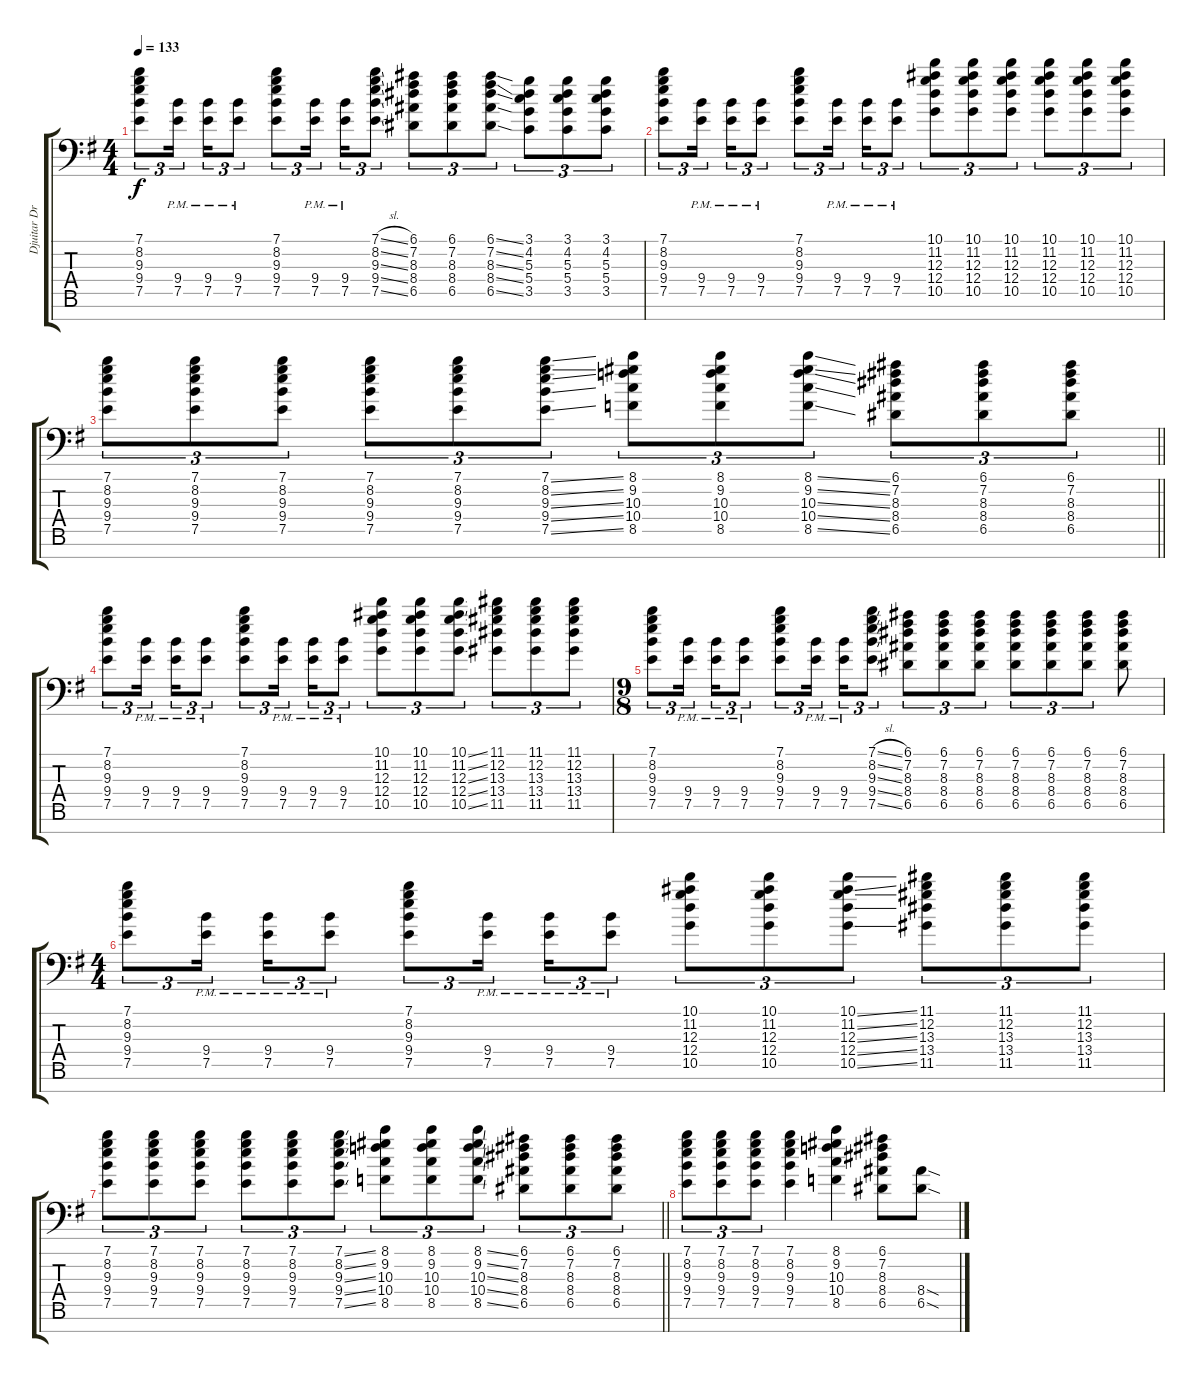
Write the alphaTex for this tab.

\track ("Djuitar Dropped A" "Djuitar Dr") {instrument distortionguitar}
\staff {score tabs}
\tuning (E4 B3 G3 D3 A2 E2 A1) {hide}
\ts (4 4)
\tempo 133
\clef f4
\ks eminor
(7.1 8.2 9.3 9.4 7.5).8{tu (3 2) dy f} (9.4{pm} 7.5{pm}).16{tu (3 2) beam splitsecondary} (9.4{pm} 7.5{pm}).16{tu (3 2)} (9.4{pm} 7.5{pm}).8{tu (3 2)} (7.1 8.2 9.3 9.4 7.5).8{tu (3 2)} (9.4{pm} 7.5{pm}).16{tu (3 2) beam splitsecondary} (9.4{pm} 7.5{pm}).16{tu (3 2)} (7.1{sl} 8.2{sl} 9.3{sl} 9.4{sl} 7.5{sl}).8{tu (3 2)} (6.1 7.2 8.3 8.4 6.5).8{tu (3 2)} (6.1 7.2 8.3 8.4 6.5).8{tu (3 2)} (6.1{ss} 7.2{ss} 8.3{ss} 8.4{ss} 6.5{ss}).8{tu (3 2)} (3.1 4.2 5.3 5.4 3.5).8{tu (3 2)} (3.1 4.2 5.3 5.4 3.5).8{tu (3 2)} (3.1 4.2 5.3 5.4 3.5).8{tu (3 2)} |
(7.1 8.2 9.3 9.4 7.5).8{tu (3 2)} (9.4{pm} 7.5{pm}).16{tu (3 2) beam splitsecondary} (9.4{pm} 7.5{pm}).16{tu (3 2)} (9.4{pm} 7.5{pm}).8{tu (3 2)} (7.1 8.2 9.3 9.4 7.5).8{tu (3 2)} (9.4{pm} 7.5{pm}).16{tu (3 2) beam splitsecondary} (9.4{pm} 7.5{pm}).16{tu (3 2)} (9.4{pm} 7.5{pm}).8{tu (3 2)} (10.1 11.2 12.3 12.4 10.5).8{tu (3 2)} (10.1 11.2 12.3 12.4 10.5).8{tu (3 2)} (10.1 11.2 12.3 12.4 10.5).8{tu (3 2)} (10.1 11.2 12.3 12.4 10.5).8{tu (3 2)} (10.1 11.2 12.3 12.4 10.5).8{tu (3 2)} (10.1 11.2 12.3 12.4 10.5).8{tu (3 2)} |
\barLineRight lightlight
(7.1 8.2 9.3 9.4 7.5).8{tu (3 2) balance 8} (7.1 8.2 9.3 9.4 7.5).8{tu (3 2)} (7.1 8.2 9.3 9.4 7.5).8{tu (3 2)} (7.1 8.2 9.3 9.4 7.5).8{tu (3 2)} (7.1 8.2 9.3 9.4 7.5).8{tu (3 2)} (7.1{ss} 8.2{ss} 9.3{ss} 9.4{ss} 7.5{ss}).8{tu (3 2)} (8.1 9.2 10.3 10.4 8.5).8{tu (3 2)} (8.1 9.2 10.3 10.4 8.5).8{tu (3 2)} (8.1{ss} 9.2{ss} 10.3{ss} 10.4{ss} 8.5{ss}).8{tu (3 2)} (6.1 7.2 8.3 8.4 6.5).8{tu (3 2)} (6.1 7.2 8.3 8.4 6.5).8{tu (3 2)} (6.1 7.2 8.3 8.4 6.5).8{tu (3 2)} |
(7.1 8.2 9.3 9.4 7.5).8{tu (3 2) balance 16} (9.4{pm} 7.5{pm}).16{tu (3 2) beam splitsecondary} (9.4{pm} 7.5{pm}).16{tu (3 2)} (9.4{pm} 7.5{pm}).8{tu (3 2)} (7.1 8.2 9.3 9.4 7.5).8{tu (3 2)} (9.4{pm} 7.5{pm}).16{tu (3 2) beam splitsecondary} (9.4{pm} 7.5{pm}).16{tu (3 2)} (9.4{pm} 7.5{pm}).8{tu (3 2)} (10.1 11.2 12.3 12.4 10.5).8{tu (3 2)} (10.1 11.2 12.3 12.4 10.5).8{tu (3 2)} (10.1{ss} 11.2{ss} 12.3{ss} 12.4{ss} 10.5{ss}).8{tu (3 2)} (11.1 12.2 13.3 13.4 11.5).8{tu (3 2)} (11.1 12.2 13.3 13.4 11.5).8{tu (3 2)} (11.1 12.2 13.3 13.4 11.5).8{tu (3 2)} |
\ts (9 8)
(7.1 8.2 9.3 9.4 7.5).8{tu (3 2)} (9.4{pm} 7.5{pm}).16{tu (3 2) beam splitsecondary} (9.4{pm} 7.5{pm}).16{tu (3 2)} (9.4{pm} 7.5{pm}).8{tu (3 2)} (7.1 8.2 9.3 9.4 7.5).8{tu (3 2)} (9.4{pm} 7.5{pm}).16{tu (3 2)} (9.4{pm} 7.5{pm}).16{tu (3 2)} (7.1{sl} 8.2{sl} 9.3{sl} 9.4{sl} 7.5{sl}).8{tu (3 2)} (6.1 7.2 8.3 8.4 6.5).8{tu (3 2)} (6.1 7.2 8.3 8.4 6.5).8{tu (3 2)} (6.1 7.2 8.3 8.4 6.5).8{tu (3 2)} (6.1 7.2 8.3 8.4 6.5).8{tu (3 2)} (6.1 7.2 8.3 8.4 6.5).8{tu (3 2)} (6.1 7.2 8.3 8.4 6.5).8{tu (3 2)} (6.1 7.2 8.3 8.4 6.5).8 |
\ts (4 4)
(7.1 8.2 9.3 9.4 7.5).8{tu (3 2)} (9.4{pm} 7.5{pm}).16{tu (3 2) beam splitsecondary} (9.4{pm} 7.5{pm}).16{tu (3 2)} (9.4{pm} 7.5{pm}).8{tu (3 2)} (7.1 8.2 9.3 9.4 7.5).8{tu (3 2)} (9.4{pm} 7.5{pm}).16{tu (3 2) beam splitsecondary} (9.4{pm} 7.5{pm}).16{tu (3 2)} (9.4{pm} 7.5{pm}).8{tu (3 2)} (10.1 11.2 12.3 12.4 10.5).8{tu (3 2)} (10.1 11.2 12.3 12.4 10.5).8{tu (3 2)} (10.1{ss} 11.2{ss} 12.3{ss} 12.4{ss} 10.5{ss}).8{tu (3 2)} (11.1 12.2 13.3 13.4 11.5).8{tu (3 2)} (11.1 12.2 13.3 13.4 11.5).8{tu (3 2)} (11.1 12.2 13.3 13.4 11.5).8{tu (3 2)} |
\barLineRight lightlight
(7.1 8.2 9.3 9.4 7.5).8{tu (3 2) balance 8} (7.1 8.2 9.3 9.4 7.5).8{tu (3 2)} (7.1 8.2 9.3 9.4 7.5).8{tu (3 2)} (7.1 8.2 9.3 9.4 7.5).8{tu (3 2)} (7.1 8.2 9.3 9.4 7.5).8{tu (3 2)} (7.1{ss} 8.2{ss} 9.3{ss} 9.4{ss} 7.5{ss}).8{tu (3 2)} (8.1 9.2 10.3 10.4 8.5).8{tu (3 2)} (8.1 9.2 10.3 10.4 8.5).8{tu (3 2)} (8.1{ss} 9.2{ss} 10.3{ss} 10.4{ss} 8.5{ss}).8{tu (3 2)} (6.1 7.2 8.3 8.4 6.5).8{tu (3 2)} (6.1 7.2 8.3 8.4 6.5).8{tu (3 2)} (6.1 7.2 8.3 8.4 6.5).8{tu (3 2)} |
\section ("" "")
(7.1 8.2 9.3 9.4 7.5).8{tu (3 2)} (7.1 8.2 9.3 9.4 7.5).8{tu (3 2)} (7.1 8.2 9.3 9.4 7.5).8{tu (3 2)} (7.1 8.2 9.3 9.4 7.5).4 (8.1 9.2 10.3 10.4 8.5).4 (6.1 7.2 8.3 8.4 6.5).8 (8.4{sod} 6.5{sod}).8
